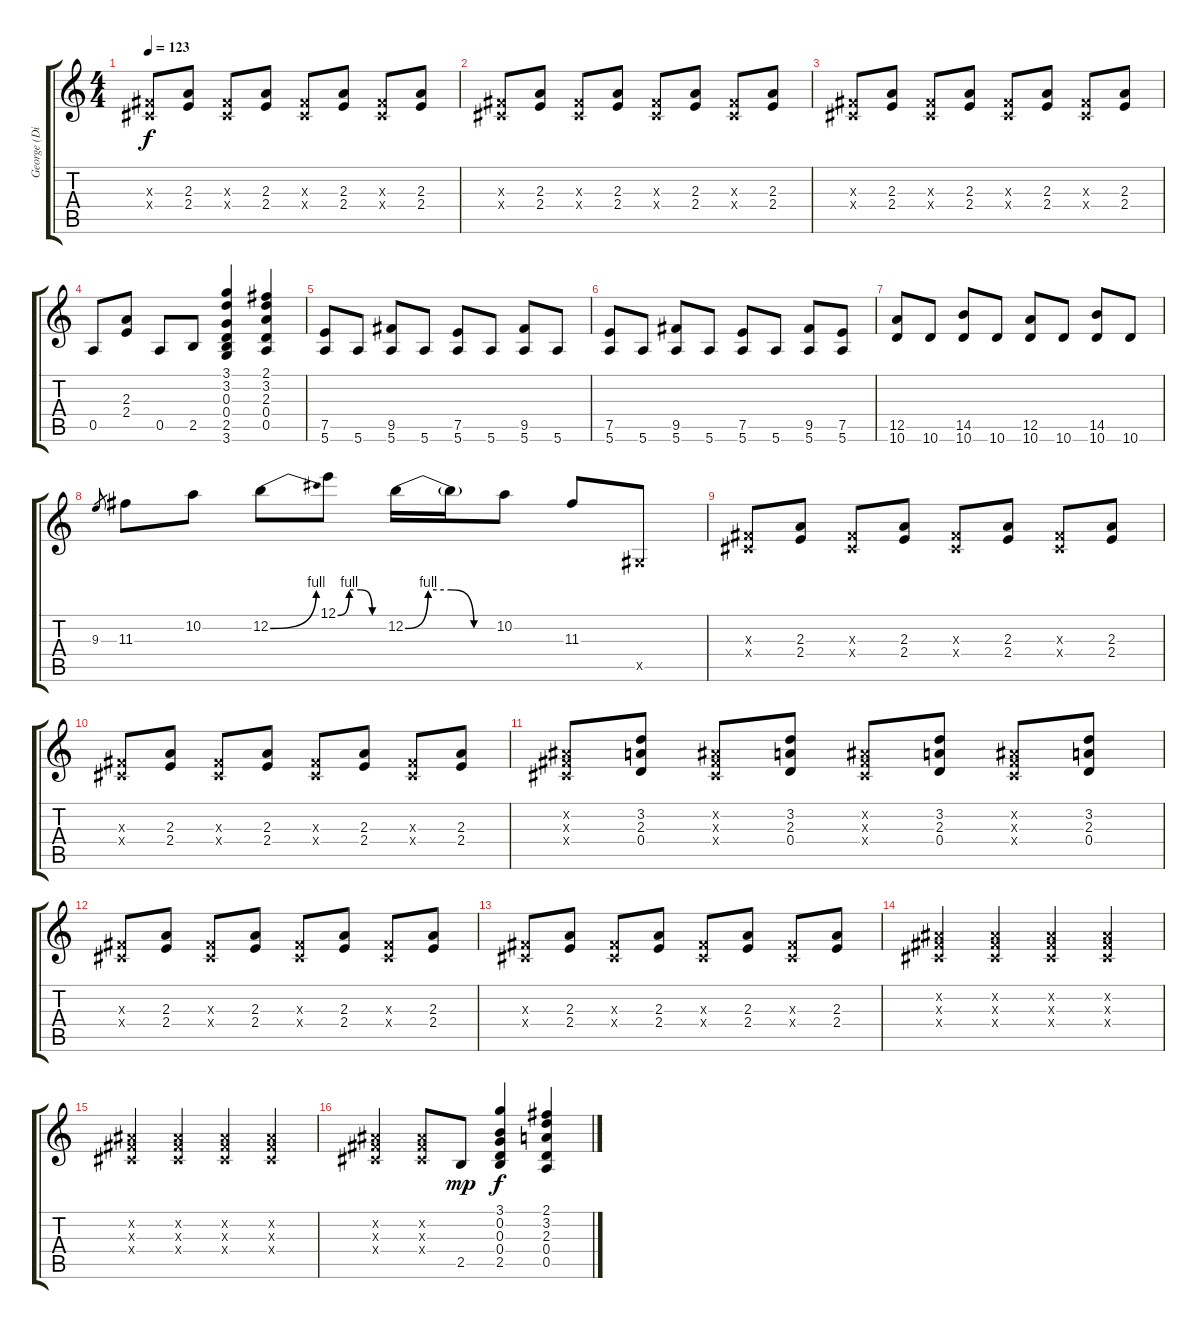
\track ("George (Disto Gtr)" "George (Di") {instrument distortionguitar}
\staff {score tabs}
\tuning (E4 B3 G3 D3 A2 E2) {hide}
\ts (4 4)
\tempo 123
\clef g2
\ks c
(-1.3{x} -1.4{x}).8{dy f instrument distortionguitar} (2.3 2.4).8 (-1.3{x} -1.4{x}).8 (2.3 2.4).8 (-1.3{x} -1.4{x}).8 (2.3 2.4).8 (-1.3{x} -1.4{x}).8 (2.3 2.4).8 |
(-1.3{x} -1.4{x}).8 (2.3 2.4).8 (-1.3{x} -1.4{x}).8 (2.3 2.4).8 (-1.3{x} -1.4{x}).8 (2.3 2.4).8 (-1.3{x} -1.4{x}).8 (2.3 2.4).8 |
(-1.3{x} -1.4{x}).8 (2.3 2.4).8 (-1.3{x} -1.4{x}).8 (2.3 2.4).8 (-1.3{x} -1.4{x}).8 (2.3 2.4).8 (-1.3{x} -1.4{x}).8 (2.3 2.4).8 |
0.5.8 (2.3 2.4).8 0.5.8 2.5.8 (3.1 3.2 0.3 0.4 2.5 3.6).4 (2.1 3.2 2.3 0.4 0.5).4 |
(7.5 5.6).8 5.6.8 (9.5 5.6).8 5.6.8 (7.5 5.6).8 5.6.8 (9.5 5.6).8 5.6.8 |
(7.5 5.6).8 5.6.8 (9.5 5.6).8 5.6.8 (7.5 5.6).8 5.6.8 (9.5 5.6).8 (7.5 5.6).8 |
(12.5 10.6).8 10.6.8 (14.5 10.6).8 10.6.8 (12.5 10.6).8 10.6.8 (14.5 10.6).8 10.6.8 |
9.3.8{gr} 11.3.8 10.2.8 12.2{be (bend 0 0 60 4)}.8 12.1{be (custom 0 0 15 4 30 4 45 0 60 0)}.8 12.2{be (custom 0 0 15 4 30 4 45 0 60 0)}.16 12.2{t}.16 10.2.8 11.3.8 -1.5{x}.8 |
(-1.3{x} -1.4{x}).8 (2.3 2.4).8 (-1.3{x} -1.4{x}).8 (2.3 2.4).8 (-1.3{x} -1.4{x}).8 (2.3 2.4).8 (-1.3{x} -1.4{x}).8 (2.3 2.4).8 |
(-1.3{x} -1.4{x}).8 (2.3 2.4).8 (-1.3{x} -1.4{x}).8 (2.3 2.4).8 (-1.3{x} -1.4{x}).8 (2.3 2.4).8 (-1.3{x} -1.4{x}).8 (2.3 2.4).8 |
(-1.2{x} -1.3{x} -1.4{x}).8 (3.2 2.3 0.4).8 (-1.2{x} -1.3{x} -1.4{x}).8 (3.2 2.3 0.4).8 (-1.2{x} -1.3{x} -1.4{x}).8 (3.2 2.3 0.4).8 (-1.2{x} -1.3{x} -1.4{x}).8 (3.2 2.3 0.4).8 |
(-1.3{x} -1.4{x}).8 (2.3 2.4).8 (-1.3{x} -1.4{x}).8 (2.3 2.4).8 (-1.3{x} -1.4{x}).8 (2.3 2.4).8 (-1.3{x} -1.4{x}).8 (2.3 2.4).8 |
(-1.3{x} -1.4{x}).8 (2.3 2.4).8 (-1.3{x} -1.4{x}).8 (2.3 2.4).8 (-1.3{x} -1.4{x}).8 (2.3 2.4).8 (-1.3{x} -1.4{x}).8 (2.3 2.4).8 |
(-1.2{x} -1.3{x} -1.4{x}).4 (-1.2{x} -1.3{x} -1.4{x}).4 (-1.2{x} -1.3{x} -1.4{x}).4 (-1.2{x} -1.3{x} -1.4{x}).4 |
(-1.2{x} -1.3{x} -1.4{x}).4 (-1.2{x} -1.3{x} -1.4{x}).4 (-1.2{x} -1.3{x} -1.4{x}).4 (-1.2{x} -1.3{x} -1.4{x}).4 |
(-1.2{x} -1.3{x} -1.4{x}).4 (-1.2{x} -1.3{x} -1.4{x}).8 2.5.8{dy mp} (3.1 0.2 0.3 0.4 2.5).4{dy f} (2.1 3.2 2.3 0.4 0.5).4
